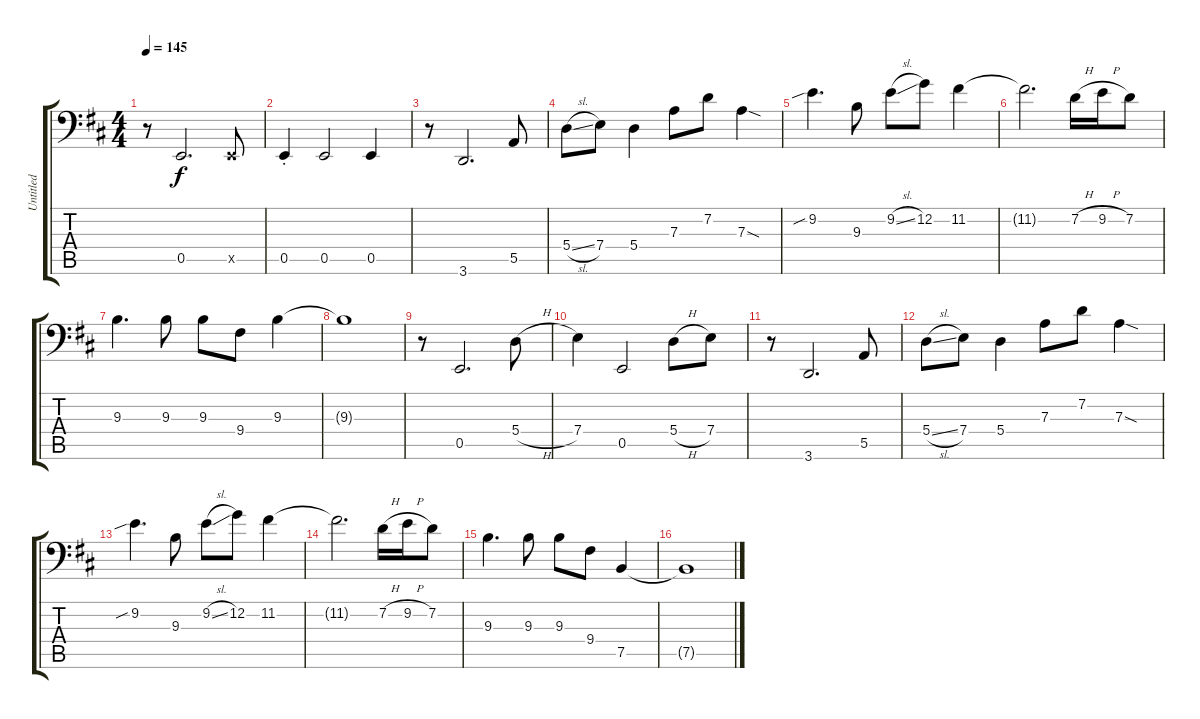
\track ("Untitled" "Untitled") {instrument electricbassfinger}
\staff {score tabs}
\tuning (C3 G2 D2 A1 E1 B0) {hide}
\ts (4 4)
\tempo 145
\clef f4
\ks d
r.8{dy f} 0.5.2{d} 0.5{x}.8 |
0.5{st}.4 0.5.2 0.5.4 |
r.8 3.6.2{d} 5.5.8 |
5.4{sl}.8 7.4.8 5.4.4 7.3.8 7.2.8 7.3{sod}.4 |
9.2{sib}.4{d} 9.3.8 9.2{sl}.8 12.2.8 11.2.4 |
11.2{t}.2{d} 7.2{h}.16 9.2{h}.16 7.2.8 |
9.3.4{d} 9.3.8 9.3.8 9.4.8 9.3.4 |
9.3{t}.1 |
r.8 0.5.2{d} 5.4{h}.8 |
7.4.4 0.5.2 5.4{h}.8 7.4.8 |
r.8 3.6.2{d} 5.5.8 |
5.4{sl}.8 7.4.8 5.4.4 7.3.8 7.2.8 7.3{sod}.4 |
9.2{sib}.4{d} 9.3.8 9.2{sl}.8 12.2.8 11.2.4 |
11.2{t}.2{d} 7.2{h}.16 9.2{h}.16 7.2.8 |
9.3.4{d} 9.3.8 9.3.8 9.4.8 7.5.4 |
7.5{t}.1
